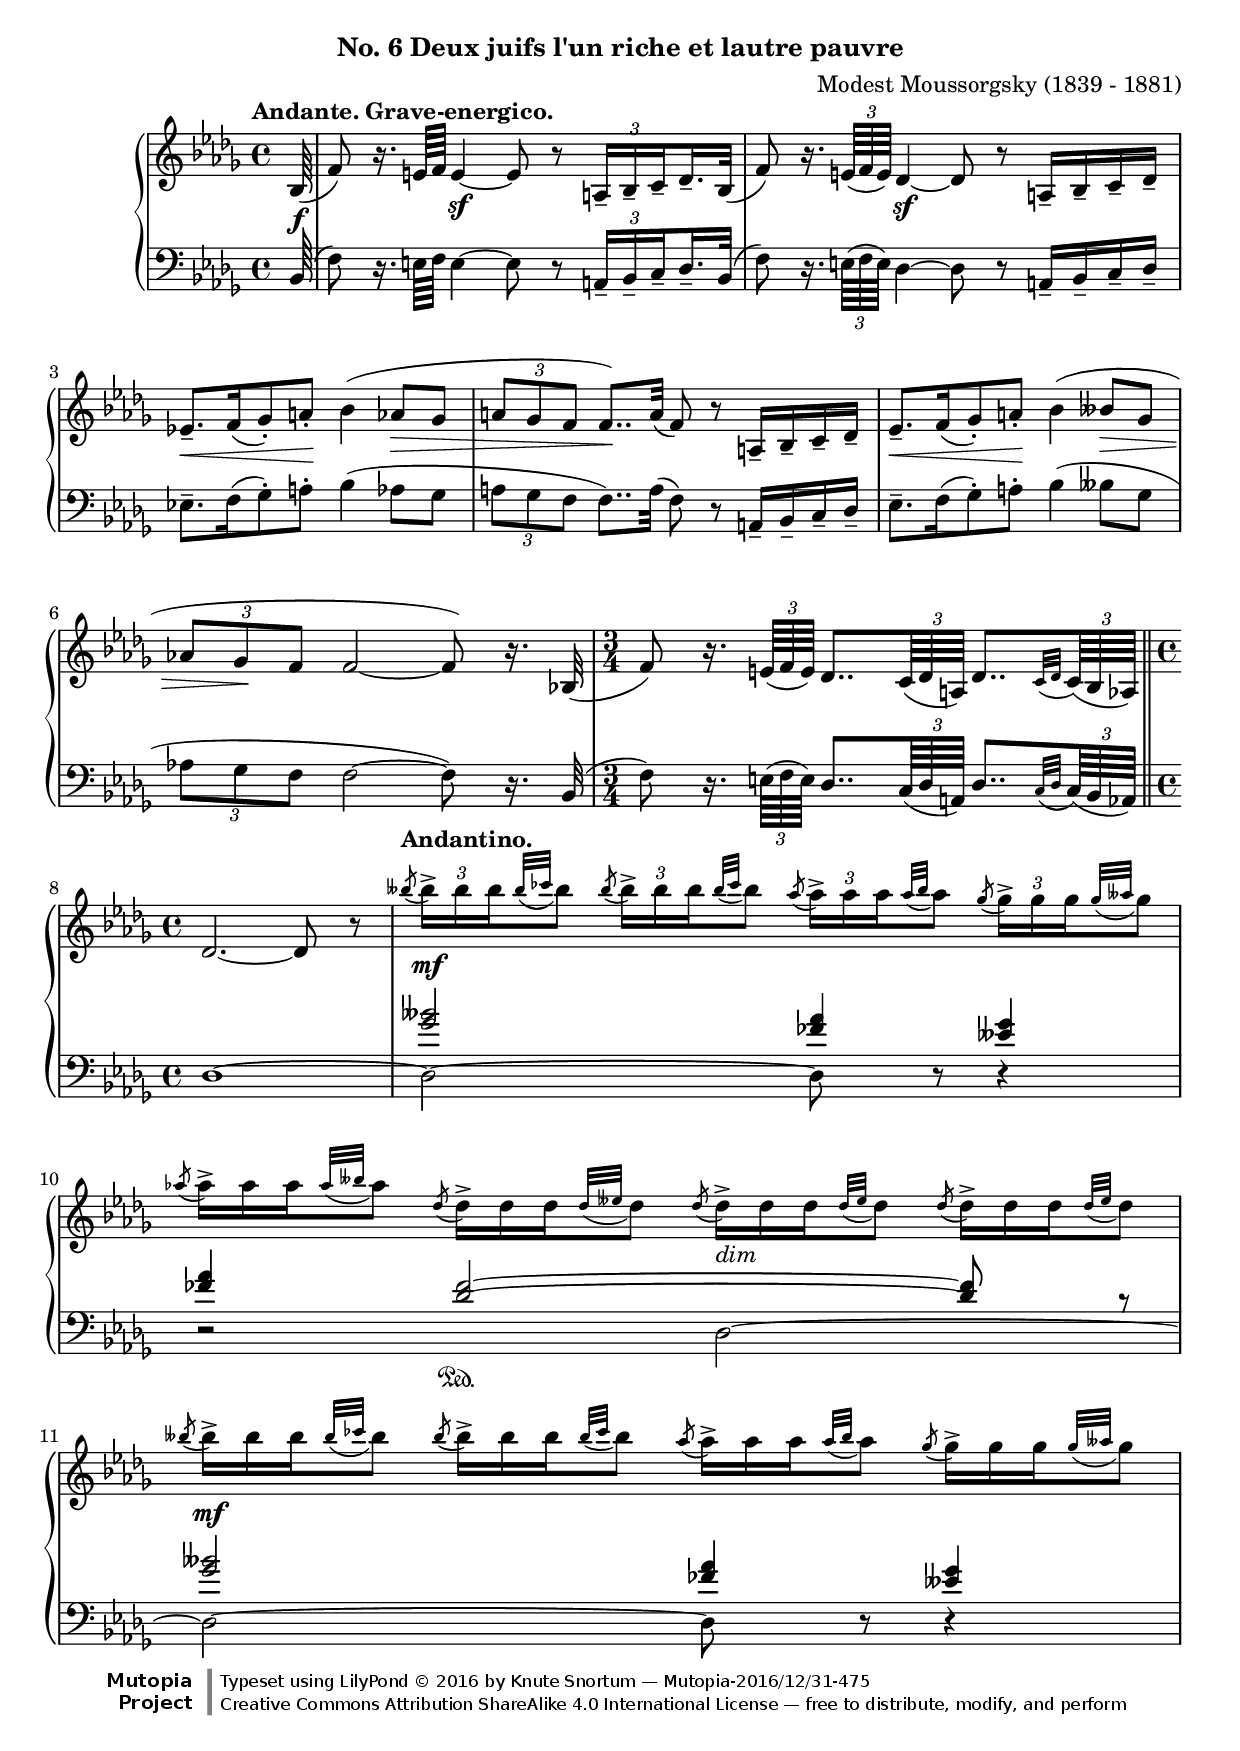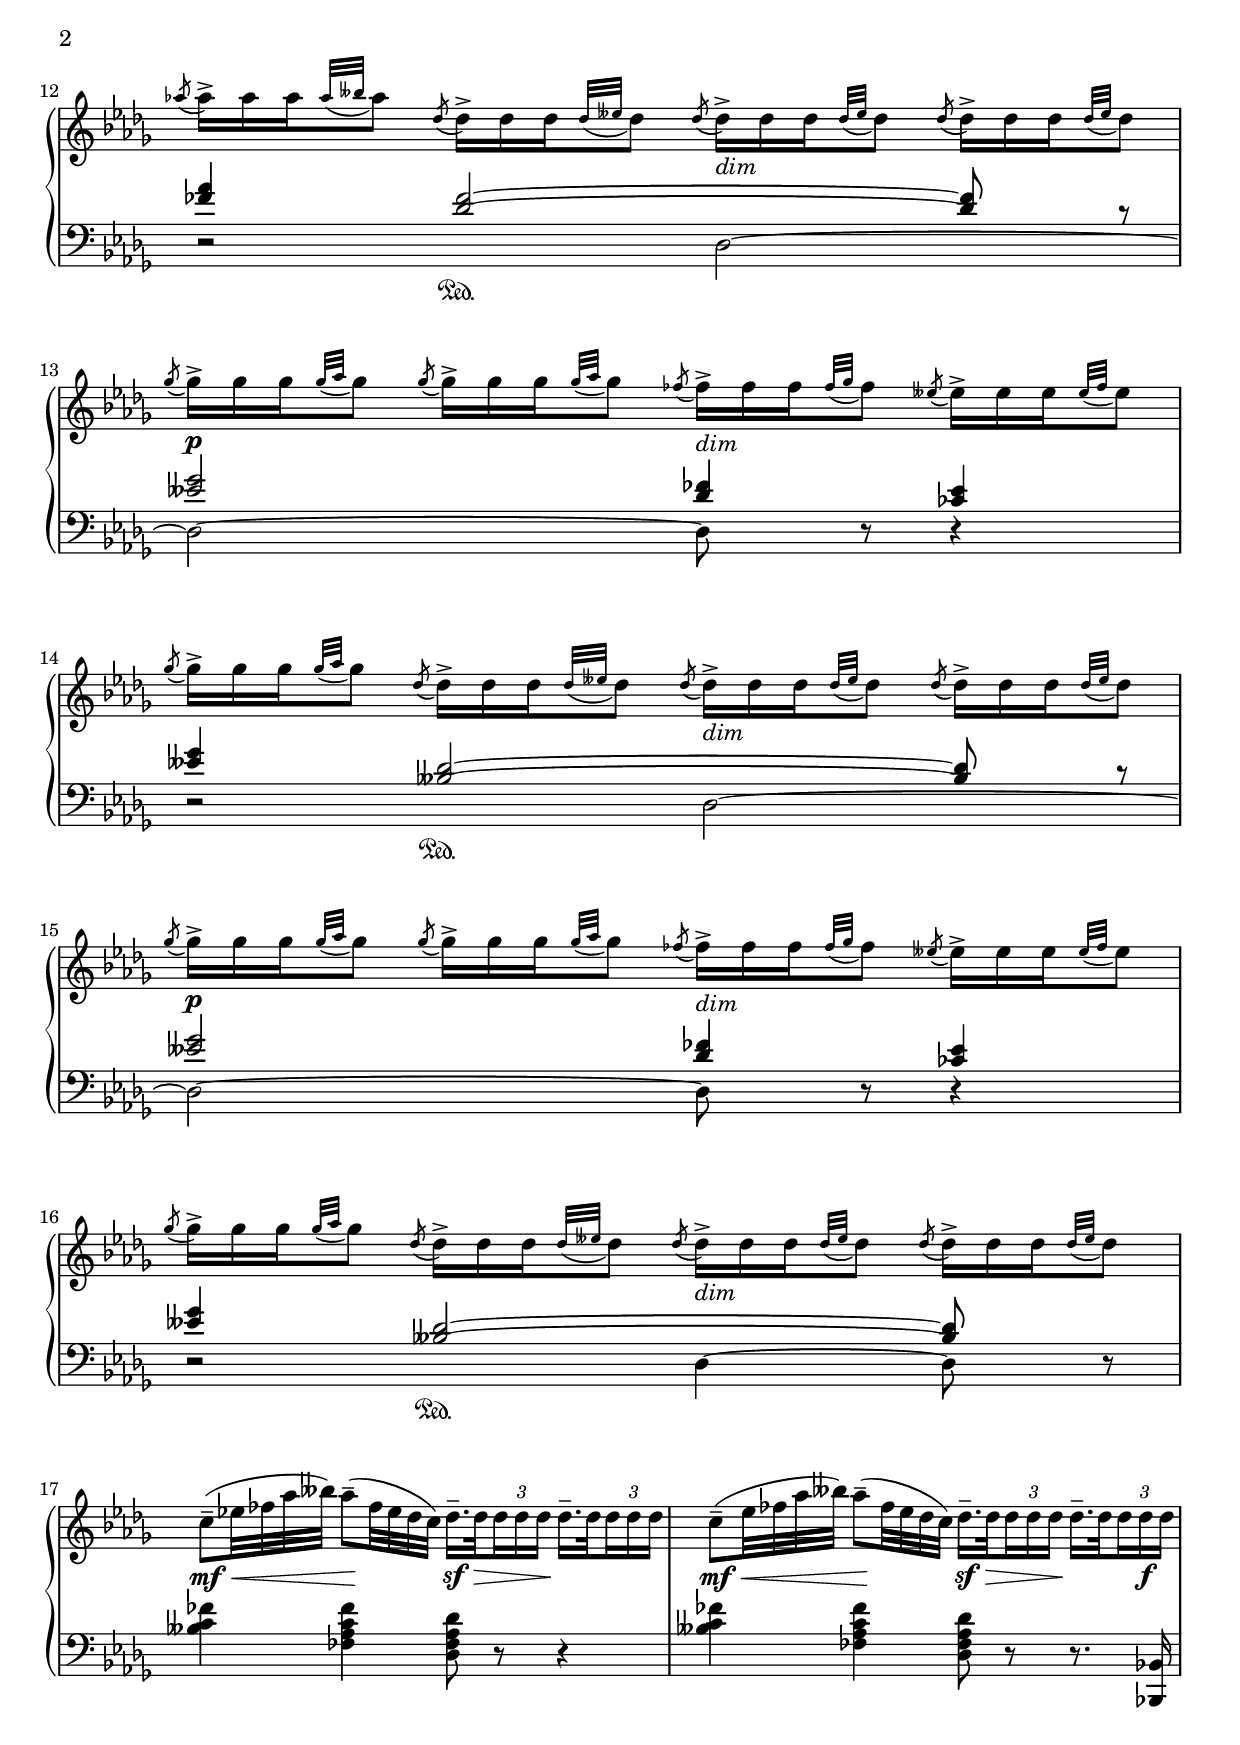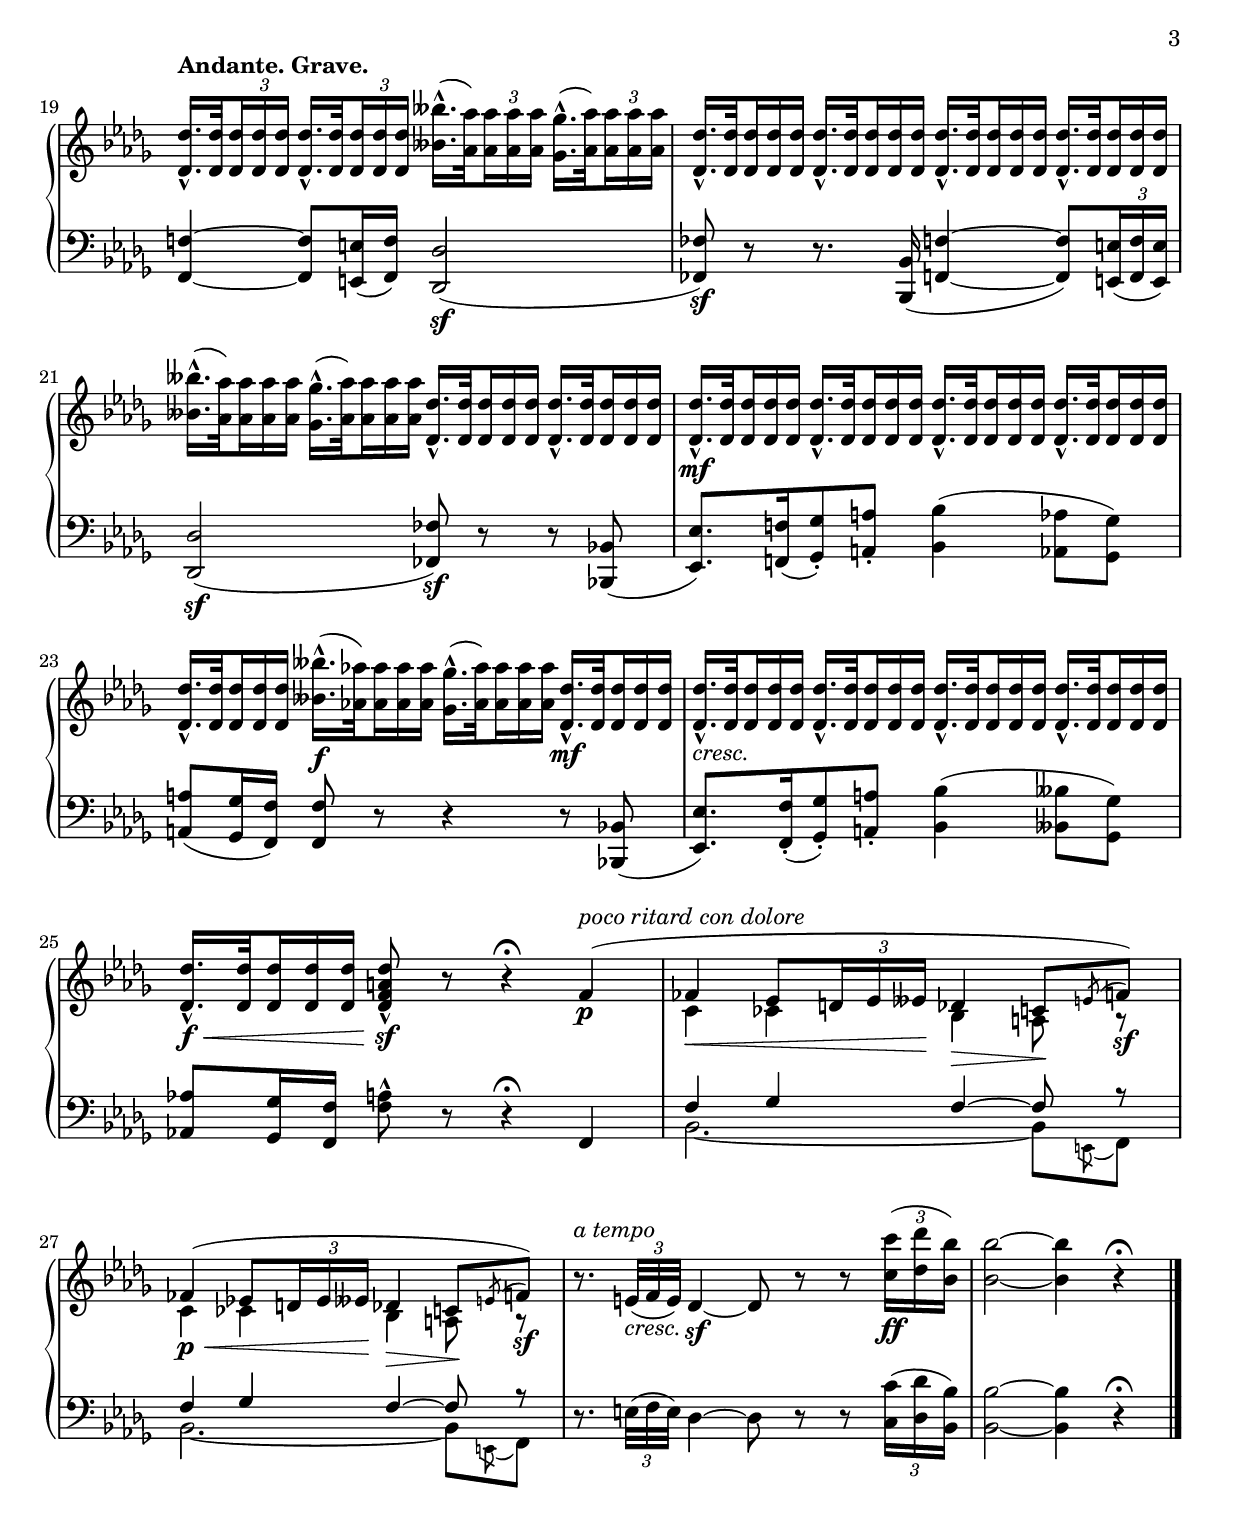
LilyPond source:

\version "2.18.2"
\language "english"

\header {
  %title        = "Deux juifs l'un riche et lautre pauvre"
  composer     = "Modest Moussorgsky (1839 - 1881)"
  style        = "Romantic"
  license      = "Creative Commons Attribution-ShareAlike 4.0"
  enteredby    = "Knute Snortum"
  date         = "1874"
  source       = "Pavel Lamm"

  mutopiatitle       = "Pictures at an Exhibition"
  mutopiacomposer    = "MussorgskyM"
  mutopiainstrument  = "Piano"
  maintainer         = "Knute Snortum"
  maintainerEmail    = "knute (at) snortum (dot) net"
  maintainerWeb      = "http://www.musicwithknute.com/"

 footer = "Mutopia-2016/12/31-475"
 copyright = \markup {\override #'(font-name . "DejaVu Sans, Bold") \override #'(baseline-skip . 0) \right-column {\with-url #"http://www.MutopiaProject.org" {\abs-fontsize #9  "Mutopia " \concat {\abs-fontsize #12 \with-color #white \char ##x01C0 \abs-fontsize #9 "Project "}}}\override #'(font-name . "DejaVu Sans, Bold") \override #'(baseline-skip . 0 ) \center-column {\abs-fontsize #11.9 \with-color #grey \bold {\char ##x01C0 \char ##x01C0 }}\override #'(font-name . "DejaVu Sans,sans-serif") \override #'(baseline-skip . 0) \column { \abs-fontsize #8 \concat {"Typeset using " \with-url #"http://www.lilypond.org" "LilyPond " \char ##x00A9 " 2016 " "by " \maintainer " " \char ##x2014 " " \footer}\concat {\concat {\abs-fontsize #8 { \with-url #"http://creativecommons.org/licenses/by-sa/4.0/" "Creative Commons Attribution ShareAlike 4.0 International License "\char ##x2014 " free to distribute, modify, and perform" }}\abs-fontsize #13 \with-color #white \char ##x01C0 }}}
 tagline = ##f
}

andante = {
  \once
  \override Score.RehearsalMark.self-alignment-X = #LEFT
  \mark "Andante. Grave-energico."
}

andantino = {
  \once
  \override Score.RehearsalMark.self-alignment-X = #LEFT
  \mark "Andantino."
}

daCapoAdjust = {
  \override TextScript.X-offset = -38
  \override TextScript.Y-offset = -3
}

adjustTrillSpanners = {
  \override TrillSpanner.X-extent = #'( 1 . 1 )
  \override TrillSpanner.Y-extent = #'( -2 . 0 )
}

daCapo = \markup { \italic "De Capo il Scherzino, senza Trio, e poi Coda" }
cres = \markup { \italic "cresc." }
dimin = \markup { \italic "dim" }
pocoRit = \markup { \italic "poco ritard con dolore" }
aTempo = \markup { \italic "a tempo" }

staffUp = \change Staff = "up"
staffDown = \change Staff = "down"

beamSubdivideEight = \set baseMoment = #(ly:make-moment 1/8)
beamSubdivideQuarter = \set baseMoment = #(ly:make-moment 1/4)

tupletNumberOn = \override TupletNumber.stencil = #ly:tuplet-number::print
tupletNumberOff = \override TupletNumber.stencil = ##f

highVoice = \relative c' {
  \tempo "Andante. Grave-energico."
  \partial 64 bf64 ( \f
  \beamSubdivideEight
  | f'8 ) r16. e64 f e4 \sf ~ e8 r \tuplet 3/2 { a,16-- [ bf-- c-- } df16.-- bf32 ] (
  \beamSubdivideQuarter
  | f'8 ) r16. \tuplet 3/2 { e64 ( f e ) } df4 \sf ~ df8 r a16-- [ bf-- c-- df-- ]
  | ef8.-- [ \< f16 ( gf8-. ) a-. ] \! bf4 ( af8 \> gf 
  | \tuplet 3/2 { a8 gf f } f8.. ) \! a32 ( f8 ) r a,16-- [ bf-- c-- df-- ]
  | ef8.-- [ \< f16 ( gf8-. ) a-. ] \! bf4 ( bff8 \> gf 
  | \tuplet 3/2 { af8 gf \! f } f2 ~ f8 ) r16. bf,32 (
  \time 3/4
  | f'8 ) r16. \tuplet 3/2 { e64 ( f e ) } df8.. \tuplet 3/2 { c64 ( df a ) } df8.. [ 
    \appoggiatura { c32 df } \tuplet 3/2 { c64 ( bf af ) ] } 
  \bar "||"
  
  \barNumberCheck #8
  \time 4/4
  | df2. ~ df8 r
  \tempo "Andantino."
  \tupletUp
  | \acciaccatura { bff''8 } \tuplet 3/2 { bff16-> [ \mf bff bff } \appoggiatura { bff32 cf } bff8 ]
    \acciaccatura { bff8 } \tuplet 3/2 { bff16-> [ bff bff } \appoggiatura { bff32 cf } bff8 ]
    \acciaccatura { af8 } \tuplet 3/2 { af16-> [ af af } \appoggiatura { af32 bff } af8 ]
    \acciaccatura { gf8 } \tuplet 3/2 { gf16-> [ gf gf } \appoggiatura { gf32 aff } gf8 ]
  \tupletNumberOff
  | \acciaccatura { af8 } \tuplet 3/2 { af16-> [ af af } \appoggiatura { af32 bff } af8 ]
    \acciaccatura { df,8 } \tuplet 3/2 { df16-> [ df df } \appoggiatura { df32 eff } df8 ]
    \acciaccatura { df8 } \tuplet 3/2 { df16-> _\dimin [ df df } \appoggiatura { df32 eff } df8 ]
    \acciaccatura { df8 } \tuplet 3/2 { df16-> [ df df } \appoggiatura { df32 eff } df8 ]
  | \acciaccatura { bff'8 } \tuplet 3/2 { bff16-> [ \mf bff bff } \appoggiatura { bff32 cf } bff8 ]
    \acciaccatura { bff8 } \tuplet 3/2 { bff16-> [ bff bff } \appoggiatura { bff32 cf } bff8 ]
    \acciaccatura { af8 } \tuplet 3/2 { af16-> [ af af } \appoggiatura { af32 bff } af8 ]
    \acciaccatura { gf8 } \tuplet 3/2 { gf16-> [ gf gf } \appoggiatura { gf32 aff } gf8 ]
  | \acciaccatura { af8 } \tuplet 3/2 { af16-> [ af af } \appoggiatura { af32 bff } af8 ]
    \acciaccatura { df,8 } \tuplet 3/2 { df16-> [ df df } \appoggiatura { df32 eff } df8 ]
    \acciaccatura { df8 } \tuplet 3/2 { df16-> _\dimin [ df df } \appoggiatura { df32 eff } df8 ]
    \acciaccatura { df8 } \tuplet 3/2 { df16-> [ df df } \appoggiatura { df32 eff } df8 ]
  | \acciaccatura { gf8 } \tuplet 3/2 { gf16-> [ \p gf gf } \appoggiatura { gf32 af } gf8 ]
    \acciaccatura { gf8 } \tuplet 3/2 { gf16-> [ gf gf } \appoggiatura { gf32 af } gf8 ]
    \acciaccatura { ff8 } \tuplet 3/2 { ff16-> _\dimin [ ff ff } \appoggiatura { ff32 gf } ff8 ]
    \acciaccatura { eff8 } \tuplet 3/2 { eff16-> [ eff eff } \appoggiatura { eff32 ff } eff8 ]
  | \acciaccatura { gf8 } \tuplet 3/2 { gf16-> [ gf gf } \appoggiatura { gf32 af } gf8 ]
    \acciaccatura { df8 } \tuplet 3/2 { df16-> [ df df } \appoggiatura { df32 eff } df8 ]
    \acciaccatura { df8 } \tuplet 3/2 { df16-> _\dimin [ df df } \appoggiatura { df32 eff } df8 ]
    \acciaccatura { df8 } \tuplet 3/2 { df16-> [ df df } \appoggiatura { df32 eff } df8 ]
  | \acciaccatura { gf8 } \tuplet 3/2 { gf16-> [ \p gf gf } \appoggiatura { gf32 af } gf8 ]
    \acciaccatura { gf8 } \tuplet 3/2 { gf16-> [ gf gf } \appoggiatura { gf32 af } gf8 ]
    \acciaccatura { ff8 } \tuplet 3/2 { ff16-> _\dimin [ ff ff } \appoggiatura { ff32 gf } ff8 ]
    \acciaccatura { eff8 } \tuplet 3/2 { eff16-> [ eff eff } \appoggiatura { eff32 ff } eff8 ]

  \barNumberCheck #16
  | \acciaccatura { gf8 } \tuplet 3/2 { gf16-> [ gf gf } \appoggiatura { gf32 af } gf8 ]
    \acciaccatura { df8 } \tuplet 3/2 { df16-> [ df df } \appoggiatura { df32 eff } df8 ]
    \acciaccatura { df8 } \tuplet 3/2 { df16-> _\dimin [ df df } \appoggiatura { df32 eff } df8 ]
    \acciaccatura { df8 } \tuplet 3/2 { df16-> [ df df } \appoggiatura { df32 eff } df8 ]
  \tupletNumberOn
  \beamSubdivideEight
  | c8-- ( \mf \< ef32 ff af bff ) af8-- ( \! ff32 ef df c )
    df16.-- \sf \> df32 \tuplet 3/2 { df16 df df \! }
    df16.-- df32 \tuplet 3/2 { df16 df df }
  | c8-- ( \mf \< ef32 ff af bff ) af8-- ( \! ff32 ef df c )
    df16.-- \sf \> df32 \tuplet 3/2 { df16 df df \! }
    df16.-- df32 \tuplet 3/2 { df16 df \f df }
  \tempo "Andante. Grave."
  | <df df,>16._^ [ q32 \tuplet 3/2 { q16 q q ] } 
    q16._^ [ q32 \tuplet 3/2 { q16 q q ] }
    <bff' bff,>16.-^ [ ( <af af,>32 ) \tuplet 3/2 { q16 q q ] } 
    <gf gf,>16.-^ [ ( <af af,>32 ) \tuplet 3/2 { q16 q q ] }
  \tupletNumberOff
  | <df, df,>16._^ [ q32 \tuplet 3/2 { q16 q q ] }
    q16._^ [ q32 \tuplet 3/2 { q16 q q ] }
    q16._^ [ q32 \tuplet 3/2 { q16 q q ] }
    q16._^ [ q32 \tuplet 3/2 { q16 q q ] }
  | <bff' bff,>16.-^ [ ( <af af,>32 ) \tuplet 3/2 { q16 q q ] } 
    <gf gf,>16.-^ [ ( <af af,>32 ) \tuplet 3/2 { q16 q q ] }
    <df, df,>16._^ [ q32 \tuplet 3/2 { q16 q q ] }
    q16._^ [ q32 \tuplet 3/2 { q16 q q ] }
  | q16._^ [ \mf q32 \tuplet 3/2 { q16 q q ] }
    q16._^ [ q32 \tuplet 3/2 { q16 q q ] }
    q16._^ [ q32 \tuplet 3/2 { q16 q q ] }
    q16._^ [ q32 \tuplet 3/2 { q16 q q ] }
  | q16._^ [ q32 \tuplet 3/2 { q16 q q ] }
    <bff' bff,>16.-^ \f [ ( <af af,>32 ) \tuplet 3/2 { q16 q q ] } 
    <gf gf,>16.-^ [ ( <af af,>32 ) \tuplet 3/2 { q16 q q ] }
    <df, df,>16._^ \mf [ q32 \tuplet 3/2 { q16 q q ] }
    
  \barNumberCheck #24
  | q16._^ _\cres [ q32 \tuplet 3/2 { q16 q q ] }
    q16._^ [ q32 \tuplet 3/2 { q16 q q ] }
    q16._^ [ q32 \tuplet 3/2 { q16 q q ] }
    q16._^ [ q32 \tuplet 3/2 { q16 q q ] }
  | q16._^ [ \f \< q32 \tuplet 3/2 { q16 q q ] }
    <df, f a df>8-^ \sf r r4 \fermata
  << { f4 ^\pocoRit ( \p
       \override TupletBracket.stencil = ##f
       | ff4 \< ef8 \tuplet 3/2 { d16 ef eff \! }  df4 \> c8 \! \acciaccatura { e8 } f ) \sf
       | ff4 ( \p \< ef8 \tuplet 3/2 { d16 ef eff \! } df4 \> c8 \! \acciaccatura { e8 } f ) \sf
     } 
     \\ 
     { s4
       | c4 cf bf a8 r
       | c4 cf bf a8 r
     }
  >>
  \tupletNumberOn
  | r8. ^\aTempo \tuplet 3/2 { e'32 _\cres ( f e ) } df4 \sf ~ df8 r r 
    \tuplet 3/2 { <c' c'>16 \ff ( <df df'> <bf bf'> ) }
  | q2 ~ q4 r \fermata
  \bar "|."   
}

lowerMiddle = \relative c'' {
  \partial 64 s64
  | s1 * 6
  \time 3/4
  | s2.
  
  \barNumberCheck #8
  \time 4/4
  | s1
  | <gf bff>2 <ff af>4 <eff gf>
  | <ff af>4 <df ff>2 \sustainOn ~ q8 
    \tag #'layout { r }
    \tag #'midi { r \sustainOff }
  | <gf bff>2 <ff af>4 <eff gf>
  | <ff af>4 <df ff>2 \sustainOn ~ q8 
    \tag #'layout { r }
    \tag #'midi { r \sustainOff }  
  | <eff gf>2 <df ff>4 <cf eff>
  | <eff gf>4 <bff df>2 \sustainOn ~ q8 
    \tag #'layout { r }
    \tag #'midi { r \sustainOff }  
  | <eff gf>2 <df ff>4 <cf eff>
  
  \barNumberCheck #16
  | <eff gf>4 <bff df>2 \sustainOn ~ q8 
    \tag #'layout { s }
    \tag #'midi { s \sustainOff }  
  | s1 * 9
  | f4 gf f ~ f8 r
  | f4 gf f ~ f8 r
  | s1 * 2
}

lowVoice = \relative c {
  \oneVoice
  \partial 64 bf64 ( 
  \beamSubdivideEight
  | f'8 ) r16. e64 f e4 ~ e8 r \tuplet 3/2 { a,16-- [ bf-- c-- } df16.-- bf32 ] (
  \beamSubdivideQuarter
  | f'8 ) r16. \tuplet 3/2 { e64 ( f e ) } df4 ~ df8 r a16-- [ bf-- c-- df-- ]
  | ef8.-- [ f16 ( gf8-. ) a-. ] bf4 ( af8 gf 
  | \tuplet 3/2 { a8 gf f } f8.. ) a32 ( f8 ) r a,16-- [ bf-- c-- df-- ]
  | ef8.-- [  f16 ( gf8-. ) a-. ]  bf4 ( bff8  gf 
  | \tuplet 3/2 { af8 gf f } f2 ~ f8 ) r16. bf,32 (
  \time 3/4
  | f'8 ) r16. \tuplet 3/2 { e64 ( f e ) } df8.. \tuplet 3/2 { c64 ( df a ) } df8.. [ 
    \appoggiatura { c32 df } \tuplet 3/2 { c64 ( bf af ) ] } 
  \bar "||"
  
  \barNumberCheck #8
  \time 4/4
  | df1 ~
  | df2 ~ df8 r r4
  | r2 df2 ~
  | df2 ~ df8 r r4
  | r2 df2 ~
  | df2 ~ df8 r r4
  | r2 df2 ~
  | df2 ~ df8 r r4
  
  \barNumberCheck #16
  | r2 df4 ~ df8 r
  | <bff' c ff>4 <ff af c ff> <df ff af df>8 r r4
  | <bff' c ff>4 <ff af c ff> <df ff af df>8 r r8. <bf bf,>16
  | <f' f,>4 ~ q8 <e e,>16 ( <f f,> ) <df df,>2 ( \sf
  | <ff ff,>8 ) \sf r r8. <bf, bf,>16 ( <f' f,>4 ~ q8 ) 
    \tuplet 3/2 { <e e,>16 ( <f f,> <e e,> ) }
  | <df df,>2 ( \sf <ff ff,>8 ) \sf r r <bf, bf,>8 (
  | <ef ef,>8. ) [ <f f,>16 ( <gf gf,>8-. ) <a a,>-. ] <bf bf,>4 ( <af af,>8 <gf gf,> )
  | <a a,>8 ( <gf gf,>16 <f f,> ) <f f,>8 r r4 r8 <bf, bf,>8 (
  | <ef ef,>8. ) [ <f f,>16-. ( <gf gf,>8-. ) <a a,>-.] <bf bf,>4 ( <bff bff,>8 <gf gf,> )
  | <af af,>8 <gf gf,>16 <f f,> <f a>8-^ r r4 \fermata f,4
  \voiceFour
  | bf2. ~ bf8 \acciaccatura { e,8 } f
  | bf2. ~ bf8 \acciaccatura { e,8 } f
  \oneVoice
  | r8. \tuplet 3/2 { e'32 ( f e ) } df4 ~ df8 r r \tuplet 3/2 { <c c'>16 ( <df df'> <bf bf'> ) }
  | q2 ~ q4 r \fermata
}

global = {
  \key bf \minor
  \time 4/4
  \accidentalStyle piano
}

\bookpart {
  \header {
    subtitle = "No. 6 Deux juifs l'un riche et lautre pauvre"
  }
  \score {
    \keepWithTag #'layout
    \new PianoStaff <<
      \new Staff = "up" {
        \global
        \override TupletBracket.stencil = ##f
        \set subdivideBeams = ##t
        \highVoice 
       }
      \new Staff = "down" {
        \clef bass
        \global
        <<
          \new Voice { 
            \voiceThree   
            \lowerMiddle 
          }
          \new Voice { 
            \voiceFour 
            \override TupletBracket.stencil = ##f
            \set subdivideBeams = ##t
            \lowVoice 
          }
        >>
      }
    >>
    \layout {
    }
  }
}

% MIDI output only
\score {
  \keepWithTag #'midi
  \new PianoStaff <<
    \new Staff = "up" {
      \global
      \highVoice 
     }
    \new Staff = "down" {
      \clef bass
      \global
      <<
        \new Voice { 
          \voiceThree   
          \lowerMiddle 
        }
        \new Voice { 
          \voiceFour 
          \lowVoice 
        }
      >>
    }
  >>
  \midi {
    \tempo 4 = 46
  }
}
